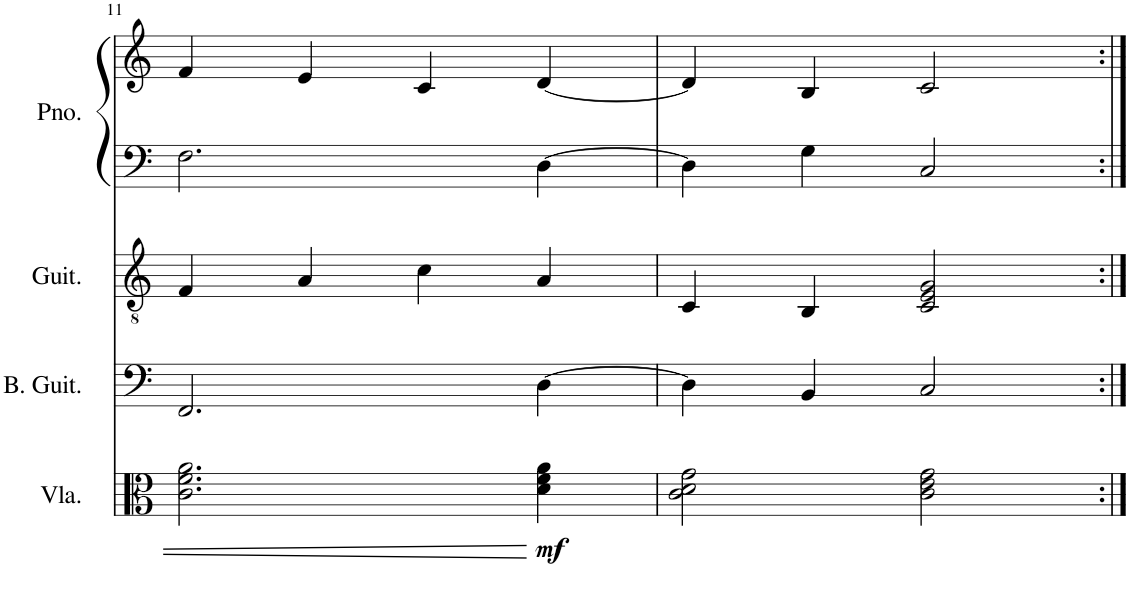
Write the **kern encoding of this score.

**kern	**dynam	**kern	**kern	**kern	**kern
*part4	*part4	*part3	*part2	*part1	*part1
*staff5	*staff5	*staff4	*staff3	*staff2	*staff1
*I"Viola	*	*I"Basová gitara	*I"Klasická gitara	*I"Piano	*
*I'Vla.	*	*	*	*I'Pno.	*
!!LO:PB:g=z
*clefC3	*	*clefF4	*clefGv2	*clefF4	*clefG2
*	*	*Trd7c12	*	*	*
*k[]	*	*k[]	*k[]	*k[]	*k[]
*M4/4	*	*M4/4	*M4/4	*M4/4	*M4/4
=11	=11	=11	=11	=11	=11
2.c\ 2.f\ 2.a\	.	2.FF/	4F/	2.F\	4f/
.	.	.	4A/	.	4e/
.	.	.	4c\	.	4c/
!	!LO:DY:b	!	!	!	!
4d\ 4f\ 4a\	mf	[4D\	4A/	[4D\	[4d/
=12	=12	=12	=12	=12	=12
2c\ 2d\ 2g\	.	4D\]	4C/	4D\]	4d/]
.	.	4BB/	4BB/	4G\	4B/
2c\ 2e\ 2g\	.	2C/	2C/ 2E/ 2G/	2C/	2c/
=:|!	=:|!	=:|!	=:|!	=:|!	=:|!
*-	*-	*-	*-	*-	*-
